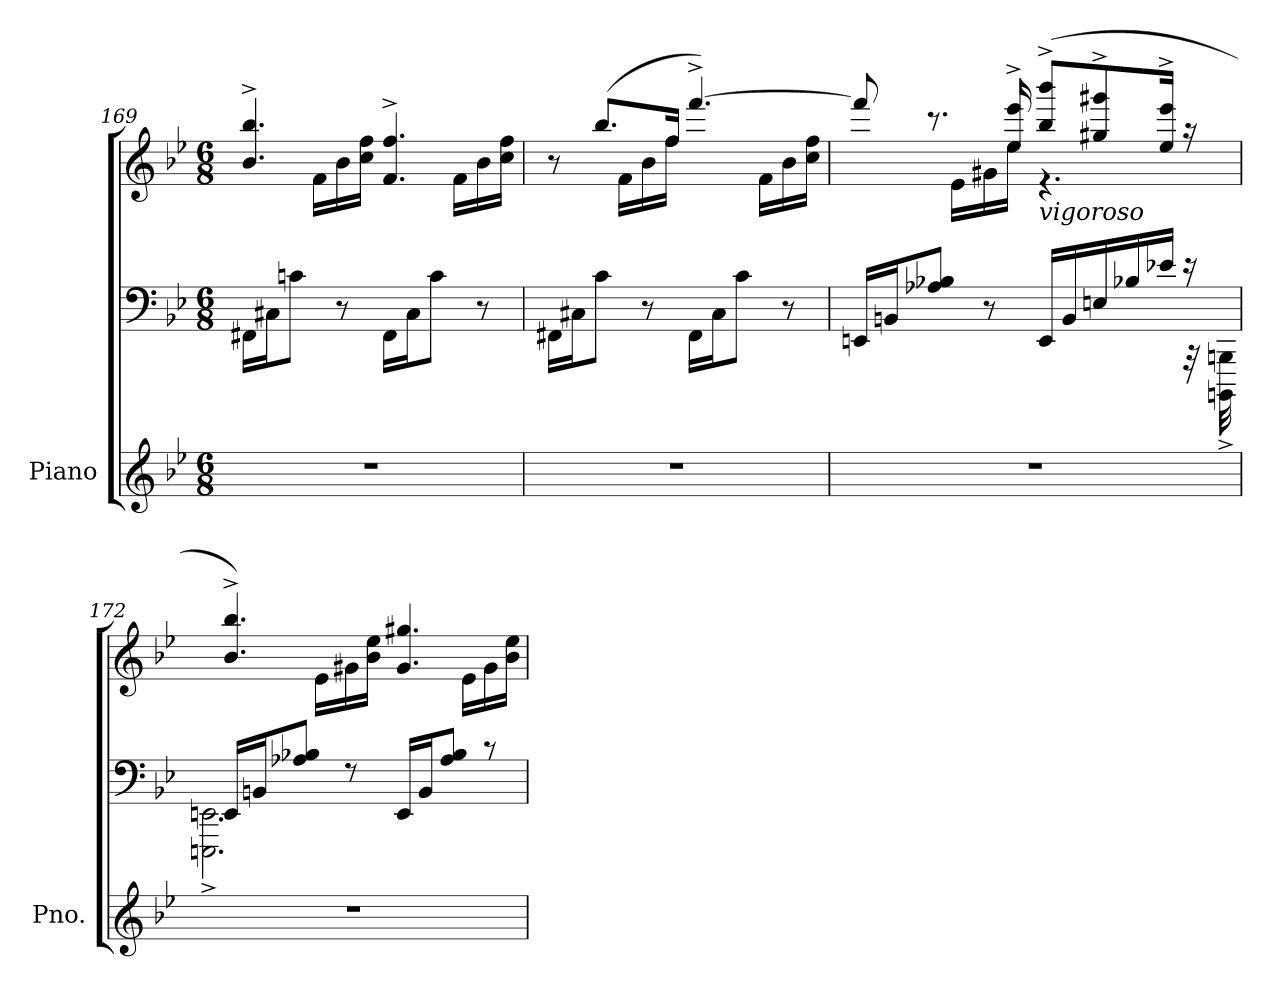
**kern	**kern	**kern
*part1	*part1	*part1
*staff3	*staff2	*staff1
*I"Piano	*	*
*I'Pno.	*	*
*clefG2	*clefF4	*clefG2
*k[b-e-]	*k[b-e-]	*k[b-e-]
*M6/8	*M6/8	*M6/8
=169	=169	=169
*	*	*^
2.r	16FF#X\LL	4.b-/^ 4.bb-/^	8.ryy
.	16C#X\J	.	.
.	8cn\J	.	.
.	.	.	16f\LL
.	8r	.	16b-\
.	.	.	16cc\ 16ff\JJ
.	16FF#\LL	4.f/^ 4.ff/^	8.ryy
.	16C#\J	.	.
.	8c\J	.	.
.	.	.	16f\LL
.	8r	.	16b-\
.	.	.	16cc\ 16ff\JJ
=170	=170	=170	=170
2.r	16FF#X\LL	8r	8.ryy
.	16C#X\J	.	.
.	8c\J	(>8.bb-/L	.
.	.	.	16f\LL
.	8r	.	16b-\
.	.	16ff/Jk	16ff\JJ
.	16FF#\LL	[4.fff^/)	8.ryy
.	16C#\J	.	.
.	8c\J	.	.
.	.	.	16f\LL
.	8r	.	16b-\
.	.	.	16cc\ 16ff\JJ
!!LO:LB:g=z	!!
=171	=171	=171	=171
*	*^	*	*
2.r	16EEn/LL	8.ryy	8fff/]	8.ryy
.	16BBn/J	.	.	.
.	8A-X/ 8B-X/J	.	8.r	.
*	*v	*v	*	*
.	.	.	16e-\LL
.	8r	.	16g#X\
.	.	16ee-/^ 16eee-/^	16ee-\JJ
!	!	!LO:TX:b:i:t=vigoroso	!
.	16EE/LL	(>8bb-/^ 8bbb-/^L	4.r
.	16BB/	.	.
.	16En/	8gg#X/^ 8ggg#X/^	.
.	16B-X/	.	.
.	16e-X/JJ	16ee-/^ 16eee-/^Jk	.
*	*	*MM60	*
*	*^	*	*
.	16r	32r	16r	.
.	.	32BBBBn\^ 32BBBn\^	.	.
=172	=172	=172	=172	=172
*	*	*	*MM150	*
2.r	16EEn/LL	2.EEEn\^ 2.EE\^	4.b-/^ 4.bb-/^)	8.ryy
.	16BBn/J	.	.	.
.	8A-X/ 8B-X/J	.	.	.
.	.	.	.	16e-\LL
.	8r	.	.	16g#X\
.	.	.	.	16b-\ 16ee-\JJ
.	16EE/LL	.	4.g#/ 4.gg#X/	8.ryy
.	16BB/J	.	.	.
.	8A-/ 8B-/J	.	.	.
.	.	.	.	16e-\LL
.	8r	.	.	16g#\
.	.	.	.	16b-\ 16ee-\JJ
*	*v	*v	*	*
*	*	*v	*v
=	=	=
*-	*-	*-
